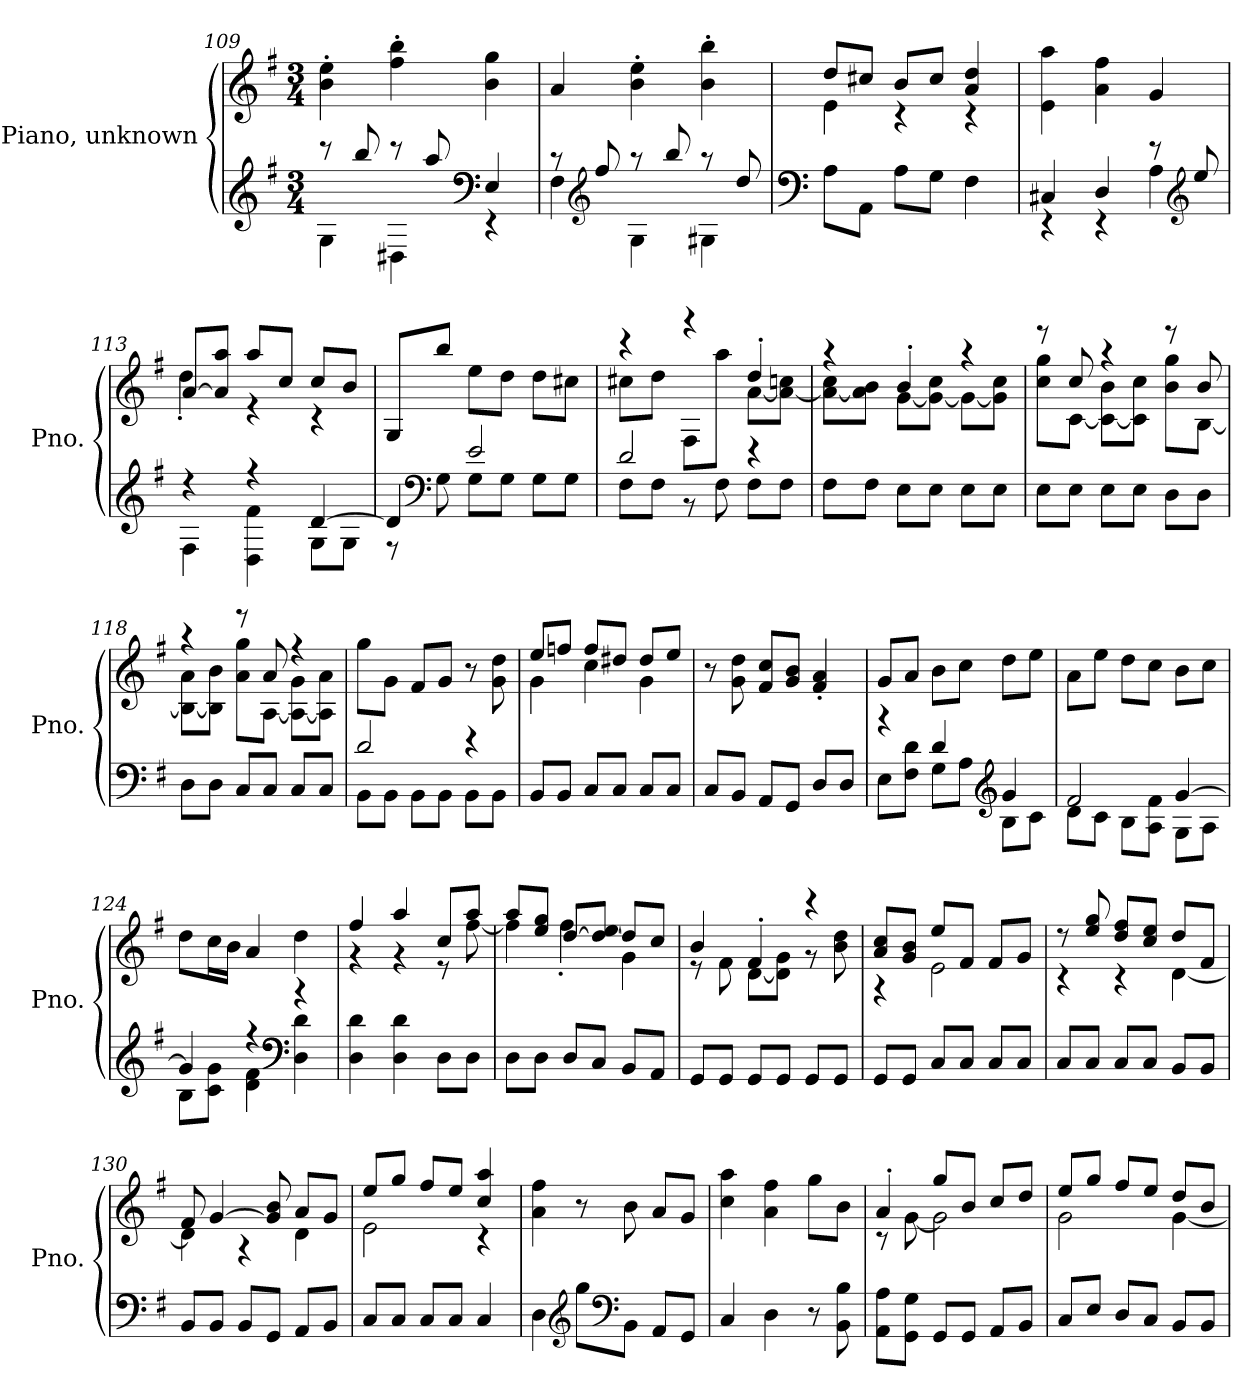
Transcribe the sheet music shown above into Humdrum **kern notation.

**kern	**kern
*part1	*part1
*staff2	*staff1
*I"Piano, unknown	*
*I'Pno.	*
!!LO:LB:g=z
*clefG2	*clefG2
*k[f#]	*k[f#]
*M3/4	*M3/4
=109	=109
*^	*
8r	4G\	4b\' 4ee\'
8bb/	.	.
8r	4D#X\	4ff#\' 4bb\'
8aa/	.	.
*clefF4	*	*
4E/	4r	4b\ 4gg\
=110	=110	=110
8r	4F#\	4a/
*clefG2	*	*
8ff#/	.	.
8r	4G\	4b\' 4ee\'
8bb/	.	.
8r	4G#X\	4b\' 4bb\'
8dd/	.	.
*v	*v	*
=111	=111
*clefF4	*
*	*^
8A\L	8dd/L	4e\
8AA\J	8cc#X/J	.
8A\L	8b/L	4r
8G\J	8cc#/J	.
4F#\	4a/ 4dd/	4r
*	*v	*v
=112	=112
*^	*
4C#X/	4r	4e\ 4aa\
4D/	4r	4a\ 4ff#\
8r	4A\	4g/
*clefG2	*	*
8ee/	.	.
=113	=113	=113
*	*	*^
4r	4F#\	[8a/L	4dd'\
.	.	8a/] 8aa/J	.
4r	4D\ 4f#\	8aa/L	4r
.	.	8cc/J	.
[4d/	8G\L	8cc/L	4r
.	8G\J	8b/J	.
*	*	*v	*v
!!LO:LB:g=z
=114	=114	=114
4d/]	8r	8G/L
*clefF4	*	*
.	8G\	8bb/J
2e/	8G\L	8ee\L
.	8G\J	8dd\J
.	8G\L	8dd\L
.	8G\J	8cc#X\J
=115	=115	=115
*	*	*^
2d/	8F#\L	4r	8cc#X\L
.	8F#\J	.	8dd\J
.	8r	4r	8F#\L
.	8F#\	.	8aa\J
4r	8F#\L	4dd'/	[8a\L
.	8F#\J	.	8a\_ 8ccn\J
*v	*v	*	*
=116	=116	=116
8F#\L	4r	8a\_ 8cc\L
8F#\J	.	8a\] 8b\J
8E\L	4b'/	[8g\L
8E\J	.	8g\_ 8cc\J
8E\L	4r	8g\L_
8E\J	.	8g\] 8cc\J
=117	=117	=117
8E\L	8r	8cc\ 8gg\L
8E\J	8cc/	[8c\J
8E\L	4r	8c\_ 8b\L
8E\J	.	8c\] 8cc\J
8D\L	8r	8b\ 8gg\L
8D\J	8b/	[8B\J
=118	=118	=118
8D\L	4r	8B\_ 8a\L
8D\J	.	8B\] 8b\J
8C/L	8r	8a\ 8gg\L
8C/J	8a/	[8A\J
8C/L	4r	8A\_ 8g\L
8C/J	.	8A\] 8a\J
*	*v	*v
!!LO:LB:g=z
=119	=119
*^	*
2d/	8BB\L	8gg\L
.	8BB\J	8g\J
.	8BB\L	8f#/L
.	8BB\J	8g/J
4r	8BB\L	8r
.	8BB\J	8g\ 8dd\
*v	*v	*
=120	=120
*	*^
8BB/L	8ee/L	4g\
8BB/J	8ffn/J	.
8C/L	8ff/L	4cc\
8C/J	8dd#X/J	.
8C/L	8dd#/L	4g\
8C/J	8ee/J	.
*	*v	*v
=121	=121
8C/L	8r
8BB/J	8g\ 8dd\
8AA/L	8f#/ 8cc/L
8GG/J	8g/ 8b/J
8D/L	4f#/' 4a/'
8D/J	.
=122	=122
*^	*
4r	8E\L	8g/L
.	8F#\ 8d\J	8a/J
4d/	8G\L	8b\L
.	8A\J	8cc\J
*clefG2	*	*
4g/	8B\L	8dd\L
.	8c\J	8ee\J
=123	=123	=123
2f#/	8d\L	8a\L
.	8c\J	8ee\J
.	8B\L	8dd\L
.	8A\ 8f#\J	8cc\J
[4g/	8G\L	8b\L
.	8A\J	8cc\J
!!LO:PB:g=z
=124	=124	=124
4g/]	8B\L	8dd\L
.	8c\ 8g\J	16cc\L
.	.	16b\JJ
4r	4d\ 4f#\	4a/
*clefF4	*	*
4r	4D\ 4d\	4dd\
*v	*v	*
=125	=125
*	*^
4D\ 4d\	4ff#/	4r
4D\ 4d\	4aa/	4r
8D\L	8cc/L	8r
8D\J	8aa/J	[8ff#\
=126	=126	=126
8D\L	8aa/L	4ff#\]
8D\J	8ee/ 8gg/J	.
8D/L	[8dd/L	4ff#'\
8C/J	8dd/_ 8ee/J	.
8BB/L	8dd/L]	4g\
8AA/J	8cc/J	.
=127	=127	=127
8GG/L	4b/	8r
8GG/J	.	8f#\
8GG/L	4f#'/	[8d\L
8GG/J	.	8d\] 8g\J
8GG/L	4r	8r
8GG/J	.	8b\ 8dd\
=128	=128	=128
8GG/L	8a/ 8cc/L	4r
8GG/J	8g/ 8b/J	.
8C/L	8ee/L	2e\
8C/J	8f#/J	.
8C/L	8f#/L	.
8C/J	8g/J	.
=129	=129	=129
8C/L	8r	4r
8C/J	8ee/ 8gg/	.
8C/L	8dd/ 8ff#/L	4r
8C/J	8cc/ 8ee/J	.
8BB/L	8dd/L	[4d\
8BB/J	8f#/J	.
!!LO:LB:g=z	!!
=130	=130	=130
8BB/L	8f#/	4d\]
8BB/J	[4g/	.
8BB/L	.	4r
8GG/J	8g/] 8b/	.
8AA/L	8a/L	4d\
8BB/J	8g/J	.
=131	=131	=131
8C/L	8ee/L	2e\
8C/J	8gg/J	.
8C/L	8ff#/L	.
8C/J	8ee/J	.
4C/	4cc/ 4aa/	4r
*	*v	*v
=132	=132
4D\	4a\ 4ff#\
*clefG2	*
8gg\L	8r
*clefF4	*
8BB\J	8b\
8AA/L	8a/L
8GG/J	8g/J
=133	=133
4C/	4cc\ 4aa\
4D\	4a\ 4ff#\
8r	8gg\L
8BB\ 8B\	8b\J
=134	=134
*	*^
8AA\ 8A\L	4a'/	8r
8GG\ 8G\J	.	[8g\
8GG/L	8gg/L	2g\]
8GG/J	8b/J	.
8AA/L	8cc/L	.
8BB/J	8dd/J	.
=135	=135	=135
8C/L	8ee/L	2g\
8E/J	8gg/J	.
8D/L	8ff#/L	.
8C/J	8ee/J	.
8BB/L	8dd/L	[4g\
8BB/J	8b/J	.
*	*v	*v
=	=
*-	*-
